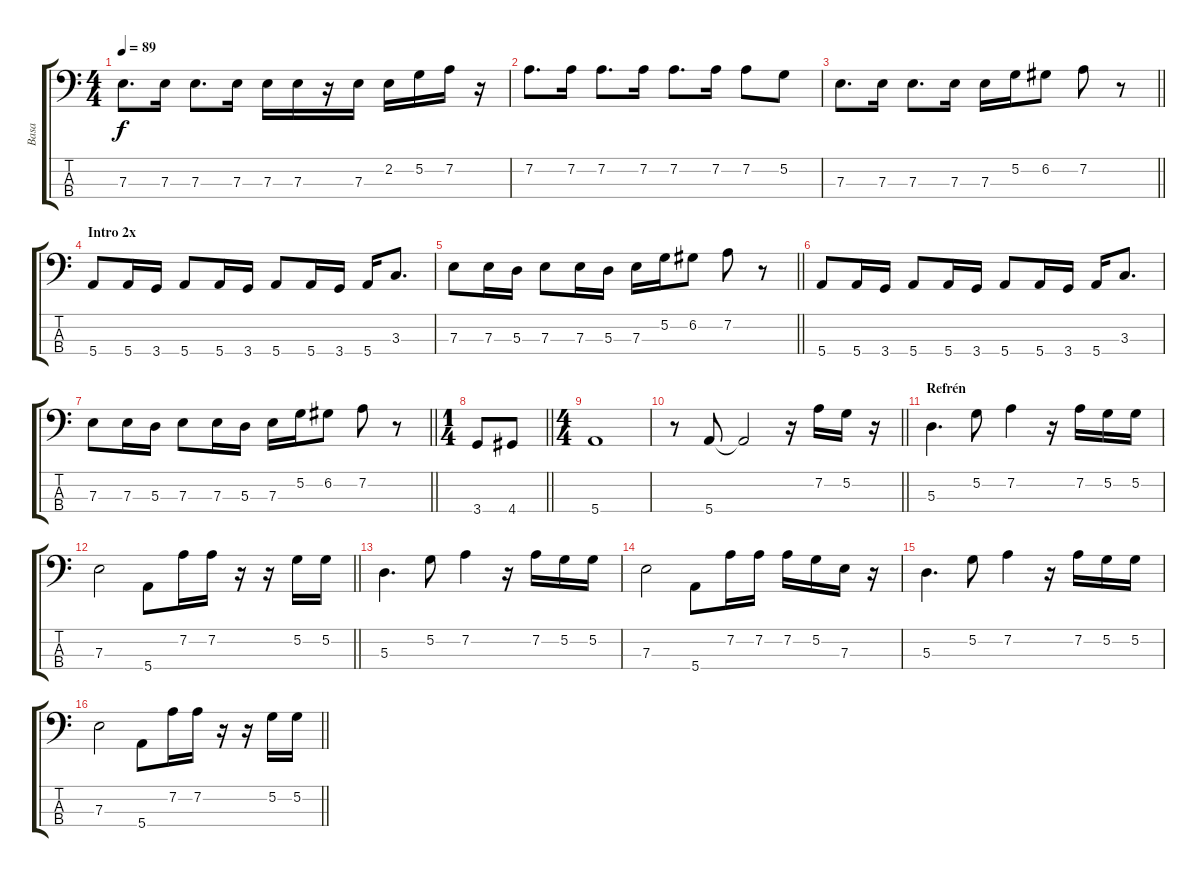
\track ("Basa" "Basa") {instrument electricbassfinger}
\staff {score tabs}
\tuning (G2 D2 A1 E1) {hide}
\ts (4 4)
\tempo 89
\clef f4
\ks c
7.3.8{d dy f} 7.3.16 7.3.8{d} 7.3.16 7.3.16 7.3.16 r.16 7.3.16 2.2.16 5.2.16 7.2.16 r.16 |
7.2.8{d} 7.2.16 7.2.8{d} 7.2.16 7.2.8{d} 7.2.16 7.2.8 5.2.8 |
\barLineRight lightlight
7.3.8{d} 7.3.16 7.3.8{d} 7.3.16 7.3.16 5.2.16 6.2.8 7.2.8 r.8 |
\section ("" "Intro 2x")
5.4.8 5.4.16 3.4.16 5.4.8 5.4.16 3.4.16 5.4.8 5.4.16 3.4.16 5.4.16 3.3.8{d} |
\barLineRight lightlight
7.3.8 7.3.16 5.3.16 7.3.8 7.3.16 5.3.16 7.3.16 5.2.16 6.2.8 7.2.8 r.8 |
5.4.8 5.4.16 3.4.16 5.4.8 5.4.16 3.4.16 5.4.8 5.4.16 3.4.16 5.4.16 3.3.8{d} |
\barLineRight lightlight
7.3.8 7.3.16 5.3.16 7.3.8 7.3.16 5.3.16 7.3.16 5.2.16 6.2.8 7.2.8 r.8 |
\ts (1 4)
\barLineRight lightlight
3.4.8 4.4.8 |
\ts (4 4)
5.4.1 |
\barLineRight lightlight
r.8 5.4.8 5.4{t}.2 r.16 7.2.16 5.2.16 r.16 |
\section ("" "Refrén")
5.3.4{d} 5.2.8 7.2.4 r.16 7.2.16 5.2.16 5.2.16 |
\barLineRight lightlight
7.3.2 5.4.8 7.2.16 7.2.16 r.16 r.16 5.2.16 5.2.16 |
5.3.4{d} 5.2.8 7.2.4 r.16 7.2.16 5.2.16 5.2.16 |
7.3.2 5.4.8 7.2.16 7.2.16 7.2.16 5.2.16 7.3.16 r.16 |
5.3.4{d} 5.2.8 7.2.4 r.16 7.2.16 5.2.16 5.2.16 |
\barLineRight lightlight
7.3.2 5.4.8 7.2.16 7.2.16 r.16 r.16 5.2.16 5.2.16
